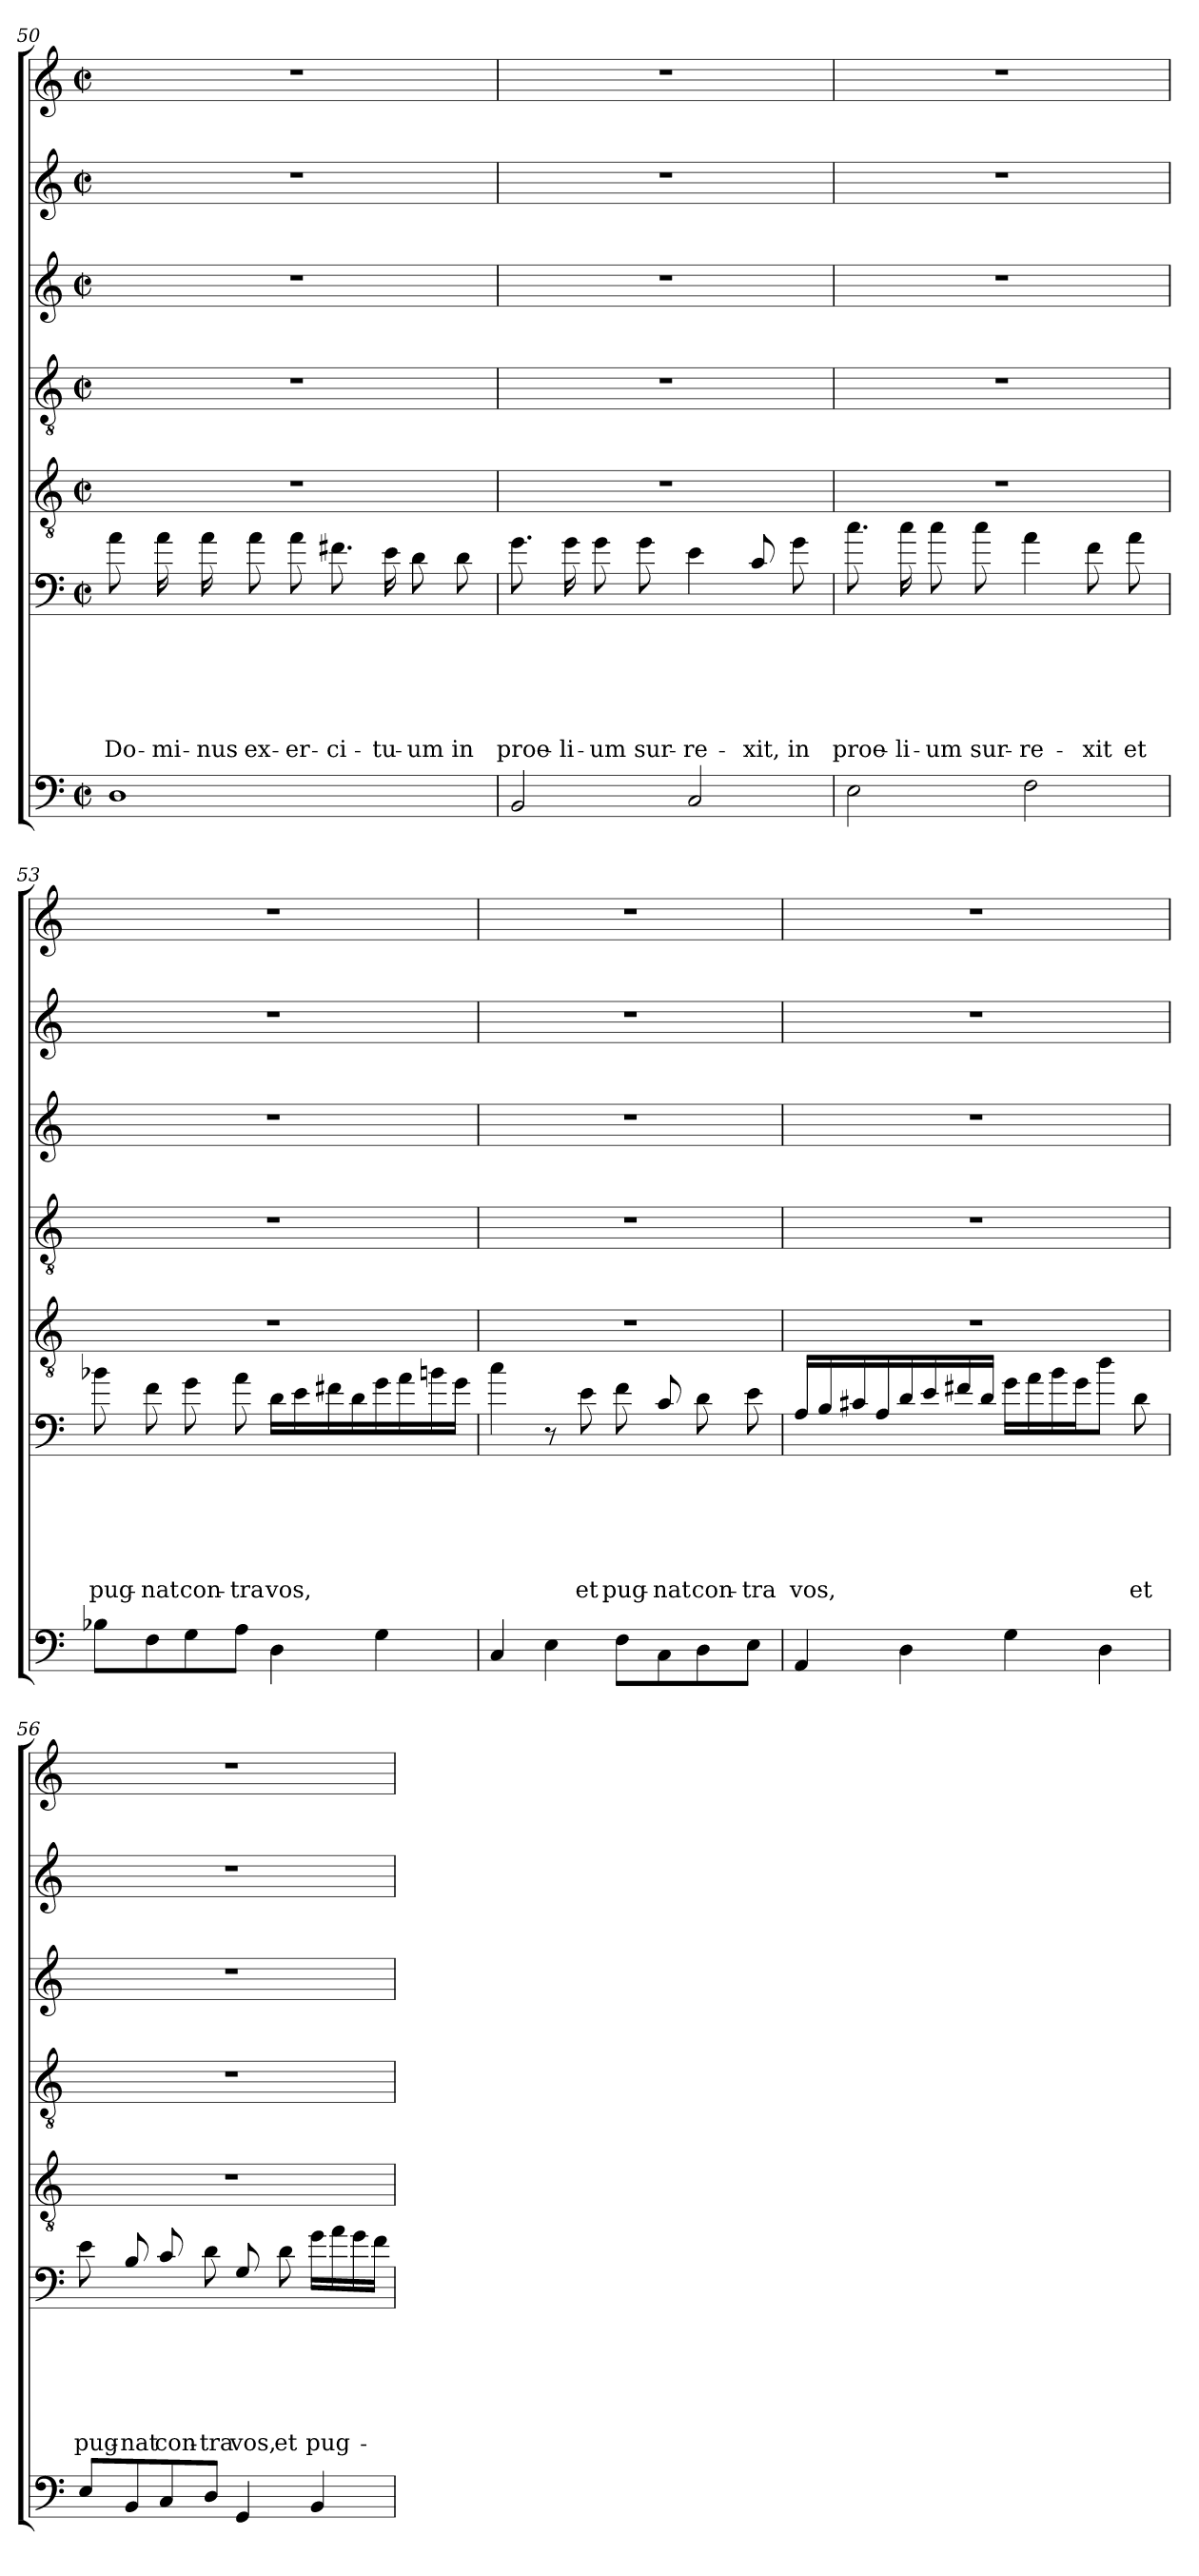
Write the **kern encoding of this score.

**kern	**kern	**text	**text	**text	**text	**text	**text	**kern	**kern	**kern	**kern	**kern
*part7	*part6	*part6	*part6	*part6	*part6	*part6	*part6	*part5	*part4	*part3	*part2	*part1
*staff7	*staff6	*staff6	*staff6	*staff6	*staff6	*staff6	*staff6	*staff5	*staff4	*staff3	*staff2	*staff1
*clefF4	*clefF4	*	*	*	*	*	*	*clefGv2	*clefGv2	*clefG2	*clefG2	*clefG2
*	*ITrd8c14	*	*	*	*	*	*	*	*	*	*	*
*k[]	*k[]	*	*	*	*	*	*	*k[]	*k[]	*k[]	*k[]	*k[]
*C:	*C:	*	*	*	*	*	*	*C:	*C:	*C:	*C:	*C:
*M2/2	*M2/2	*	*	*	*	*	*	*M2/2	*M2/2	*M2/2	*M2/2	*M2/2
*met(c|)	*met(c|)	*	*	*	*	*	*	*met(c|)	*met(c|)	*met(c|)	*met(c|)	*met(c|)
=50	=50	=50	=50	=50	=50	=50	=50	=50	=50	=50	=50	=50
!	!	!	!	!	!	!	!LO:LY:b	!	!	!	!	!
1D	8A\	.	.	.	.	.	Do-	1r	1r	1r	1r	1r
!	!	!	!	!	!	!	!LO:LY:b	!	!	!	!	!
.	16A\	.	.	.	.	.	-mi-	.	.	.	.	.
!	!	!	!	!	!	!	!LO:LY:b	!	!	!	!	!
.	16A\	.	.	.	.	.	-nus	.	.	.	.	.
!	!	!	!	!	!	!	!LO:LY:b	!	!	!	!	!
.	8A\	.	.	.	.	.	ex-	.	.	.	.	.
!	!	!	!	!	!	!	!LO:LY:b	!	!	!	!	!
.	8A\	.	.	.	.	.	-er-	.	.	.	.	.
!	!	!	!	!	!	!	!LO:LY:b	!	!	!	!	!
.	8.F#X\	.	.	.	.	.	-ci-	.	.	.	.	.
!	!	!	!	!	!	!	!LO:LY:b	!	!	!	!	!
.	16E\	.	.	.	.	.	-tu-	.	.	.	.	.
!	!	!	!	!	!	!	!LO:LY:b	!	!	!	!	!
.	8D\	.	.	.	.	.	-um	.	.	.	.	.
!	!	!	!	!	!	!	!LO:LY:b	!	!	!	!	!
.	8D\	.	.	.	.	.	in	.	.	.	.	.
!!LO:LB:g=z
=51	=51	=51	=51	=51	=51	=51	=51	=51	=51	=51	=51	=51
!	!	!	!	!	!	!	!LO:LY:b	!	!	!	!	!
2BB/	8.G\	.	.	.	.	.	proe-	1r	1r	1r	1r	1r
!	!	!	!	!	!	!	!LO:LY:b	!	!	!	!	!
.	16G\	.	.	.	.	.	-li-	.	.	.	.	.
!	!	!	!	!	!	!	!LO:LY:b	!	!	!	!	!
.	8G\	.	.	.	.	.	-um	.	.	.	.	.
!	!	!	!	!	!	!	!LO:LY:b	!	!	!	!	!
.	8G\	.	.	.	.	.	sur-	.	.	.	.	.
!	!	!	!	!	!	!	!LO:LY:b	!	!	!	!	!
2C/	4E\	.	.	.	.	.	-re-	.	.	.	.	.
!	!	!	!	!	!	!	!LO:LY:b	!	!	!	!	!
.	8C/	.	.	.	.	.	-xit,	.	.	.	.	.
!	!	!	!	!	!	!	!LO:LY:b	!	!	!	!	!
.	8G\	.	.	.	.	.	in	.	.	.	.	.
=52	=52	=52	=52	=52	=52	=52	=52	=52	=52	=52	=52	=52
!	!	!	!	!	!	!	!LO:LY:b	!	!	!	!	!
2E\	8.c\	.	.	.	.	.	proe-	1r	1r	1r	1r	1r
!	!	!	!	!	!	!	!LO:LY:b	!	!	!	!	!
.	16c\	.	.	.	.	.	-li-	.	.	.	.	.
!	!	!	!	!	!	!	!LO:LY:b	!	!	!	!	!
.	8c\	.	.	.	.	.	-um	.	.	.	.	.
!	!	!	!	!	!	!	!LO:LY:b	!	!	!	!	!
.	8c\	.	.	.	.	.	sur-	.	.	.	.	.
!	!	!	!	!	!	!	!LO:LY:b	!	!	!	!	!
2F\	4A\	.	.	.	.	.	-re-	.	.	.	.	.
!	!	!	!	!	!	!	!LO:LY:b	!	!	!	!	!
.	8F\	.	.	.	.	.	-xit	.	.	.	.	.
!	!	!	!	!	!	!	!LO:LY:b	!	!	!	!	!
.	8A\	.	.	.	.	.	et	.	.	.	.	.
=53	=53	=53	=53	=53	=53	=53	=53	=53	=53	=53	=53	=53
!	!	!	!	!	!	!	!LO:LY:b	!	!	!	!	!
8B-X\L	8B-X\	.	.	.	.	.	pug-	1r	1r	1r	1r	1r
!	!	!	!	!	!	!	!LO:LY:b	!	!	!	!	!
8F\	8F\	.	.	.	.	.	-nat	.	.	.	.	.
!	!	!	!	!	!	!	!LO:LY:b	!	!	!	!	!
8G\	8G\	.	.	.	.	.	con-	.	.	.	.	.
!	!	!	!	!	!	!	!LO:LY:b	!	!	!	!	!
8A\J	8A\	.	.	.	.	.	-tra	.	.	.	.	.
!	!	!	!	!	!	!	!LO:LY:b	!	!	!	!	!
4D\	16D\LL	.	.	.	.	.	vos,	.	.	.	.	.
.	16E\	.	.	.	.	.	.	.	.	.	.	.
.	16F#X\	.	.	.	.	.	.	.	.	.	.	.
.	16D\	.	.	.	.	.	.	.	.	.	.	.
4G\	16G\	.	.	.	.	.	.	.	.	.	.	.
.	16A\	.	.	.	.	.	.	.	.	.	.	.
.	16Bn\	.	.	.	.	.	.	.	.	.	.	.
.	16G\JJ	.	.	.	.	.	.	.	.	.	.	.
=54	=54	=54	=54	=54	=54	=54	=54	=54	=54	=54	=54	=54
4C/	4c\	.	.	.	.	.	.	1r	1r	1r	1r	1r
4E\	8r	.	.	.	.	.	.	.	.	.	.	.
!	!	!	!	!	!	!	!LO:LY:b	!	!	!	!	!
.	8E\	.	.	.	.	.	et	.	.	.	.	.
!	!	!	!	!	!	!	!LO:LY:b	!	!	!	!	!
8F\L	8F\	.	.	.	.	.	pug-	.	.	.	.	.
!	!	!	!	!	!	!	!LO:LY:b	!	!	!	!	!
8C\	8C/	.	.	.	.	.	-nat	.	.	.	.	.
!	!	!	!	!	!	!	!LO:LY:b	!	!	!	!	!
8D\	8D\	.	.	.	.	.	con-	.	.	.	.	.
!	!	!	!	!	!	!	!LO:LY:b	!	!	!	!	!
8E\J	8E\	.	.	.	.	.	-tra	.	.	.	.	.
!!LO:LB:g=z
=55	=55	=55	=55	=55	=55	=55	=55	=55	=55	=55	=55	=55
!	!	!	!	!	!	!	!LO:LY:b	!	!	!	!	!
4AA/	16AA/LL	.	.	.	.	.	vos,	1r	1r	1r	1r	1r
.	16BB/	.	.	.	.	.	.	.	.	.	.	.
.	16C#X/	.	.	.	.	.	.	.	.	.	.	.
.	16AA/	.	.	.	.	.	.	.	.	.	.	.
4D\	16D/	.	.	.	.	.	.	.	.	.	.	.
.	16E/	.	.	.	.	.	.	.	.	.	.	.
.	16F#X/	.	.	.	.	.	.	.	.	.	.	.
.	16D/JJ	.	.	.	.	.	.	.	.	.	.	.
4G\	16G\LL	.	.	.	.	.	.	.	.	.	.	.
.	16A\	.	.	.	.	.	.	.	.	.	.	.
.	16B\	.	.	.	.	.	.	.	.	.	.	.
.	16G\J	.	.	.	.	.	.	.	.	.	.	.
4D\	8d\J	.	.	.	.	.	.	.	.	.	.	.
!	!	!	!	!	!	!	!LO:LY:b	!	!	!	!	!
.	8D\	.	.	.	.	.	et	.	.	.	.	.
=56	=56	=56	=56	=56	=56	=56	=56	=56	=56	=56	=56	=56
!	!	!	!	!	!	!	!LO:LY:b	!	!	!	!	!
8E/L	8E\	.	.	.	.	.	pug-	1r	1r	1r	1r	1r
!	!	!	!	!	!	!	!LO:LY:b	!	!	!	!	!
8BB/	8BB/	.	.	.	.	.	-nat	.	.	.	.	.
!	!	!	!	!	!	!	!LO:LY:b	!	!	!	!	!
8C/	8C/	.	.	.	.	.	con-	.	.	.	.	.
!	!	!	!	!	!	!	!LO:LY:b	!	!	!	!	!
8D/J	8D\	.	.	.	.	.	-tra	.	.	.	.	.
!	!	!	!	!	!	!	!LO:LY:b	!	!	!	!	!
4GG/	8GG/	.	.	.	.	.	vos,	.	.	.	.	.
!	!	!	!	!	!	!	!LO:LY:b	!	!	!	!	!
.	8D\	.	.	.	.	.	et	.	.	.	.	.
!	!	!	!	!	!	!	!LO:LY:b	!	!	!	!	!
4BB/	16G\LL	.	.	.	.	.	pug-	.	.	.	.	.
.	16A\	.	.	.	.	.	.	.	.	.	.	.
.	16G\	.	.	.	.	.	.	.	.	.	.	.
.	16F\JJ	.	.	.	.	.	.	.	.	.	.	.
=	=	=	=	=	=	=	=	=	=	=	=	=
*-	*-	*-	*-	*-	*-	*-	*-	*-	*-	*-	*-	*-
